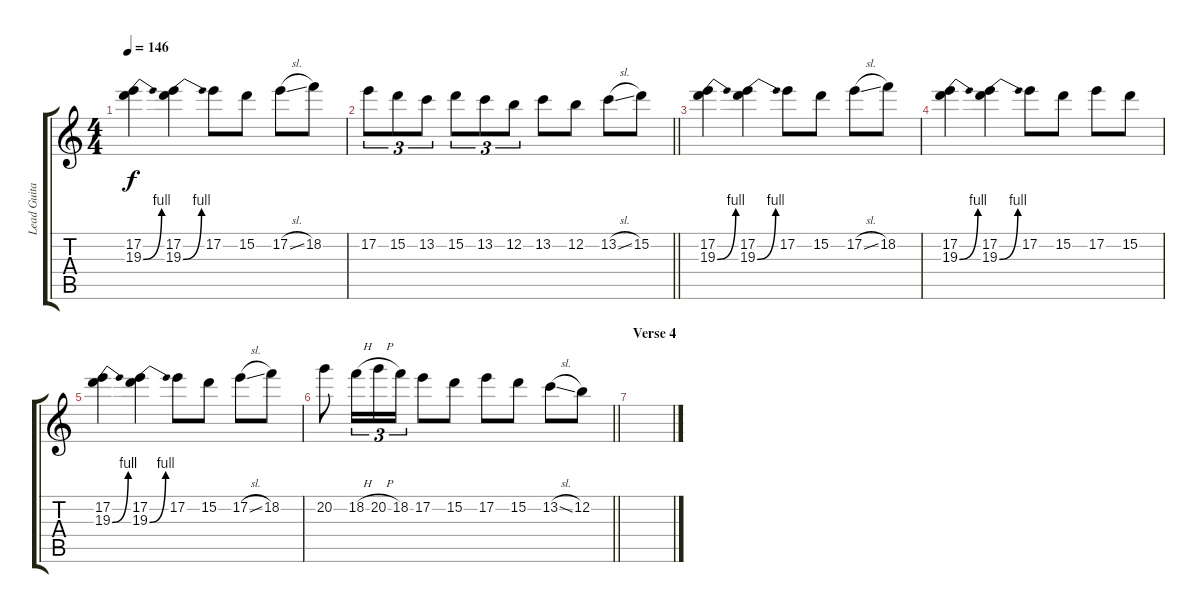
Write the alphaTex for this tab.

\track ("Lead Guitar " "Lead Guita") {instrument distortionguitar}
\staff {score tabs}
\tuning (E4 B3 G3 D3 A2 E2) {hide}
\ts (4 4)
\tempo 146
\clef g2
\ks c
(17.2 19.3{be (bend 0 0 60 4)}).4{dy f} (17.2 19.3{be (bend 0 0 60 4)}).4 17.2.8 15.2.8 17.2{sl}.8 18.2.8 |
\barLineRight lightlight
17.2.8{tu (3 2)} 15.2.8{tu (3 2)} 13.2.8{tu (3 2)} 15.2.8{tu (3 2)} 13.2.8{tu (3 2)} 12.2.8{tu (3 2)} 13.2.8 12.2.8 13.2{sl}.8 15.2.8 |
(17.2 19.3{be (bend 0 0 60 4)}).4 (17.2 19.3{be (bend 0 0 60 4)}).4 17.2.8 15.2.8 17.2{sl}.8 18.2.8 |
(17.2 19.3{be (bend 0 0 60 4)}).4 (17.2 19.3{be (bend 0 0 60 4)}).4 17.2.8 15.2.8 17.2.8 15.2.8 |
(17.2 19.3{be (bend 0 0 60 4)}).4 (17.2 19.3{be (bend 0 0 60 4)}).4 17.2.8 15.2.8 17.2{sl}.8 18.2.8 |
\barLineRight lightlight
20.2.8 18.2{h}.16{tu (3 2)} 20.2{h}.16{tu (3 2)} 18.2.16{tu (3 2)} 17.2.8 15.2.8 17.2.8 15.2.8 13.2{sl}.8 12.2.8 |
\section ("" "Verse 4")
